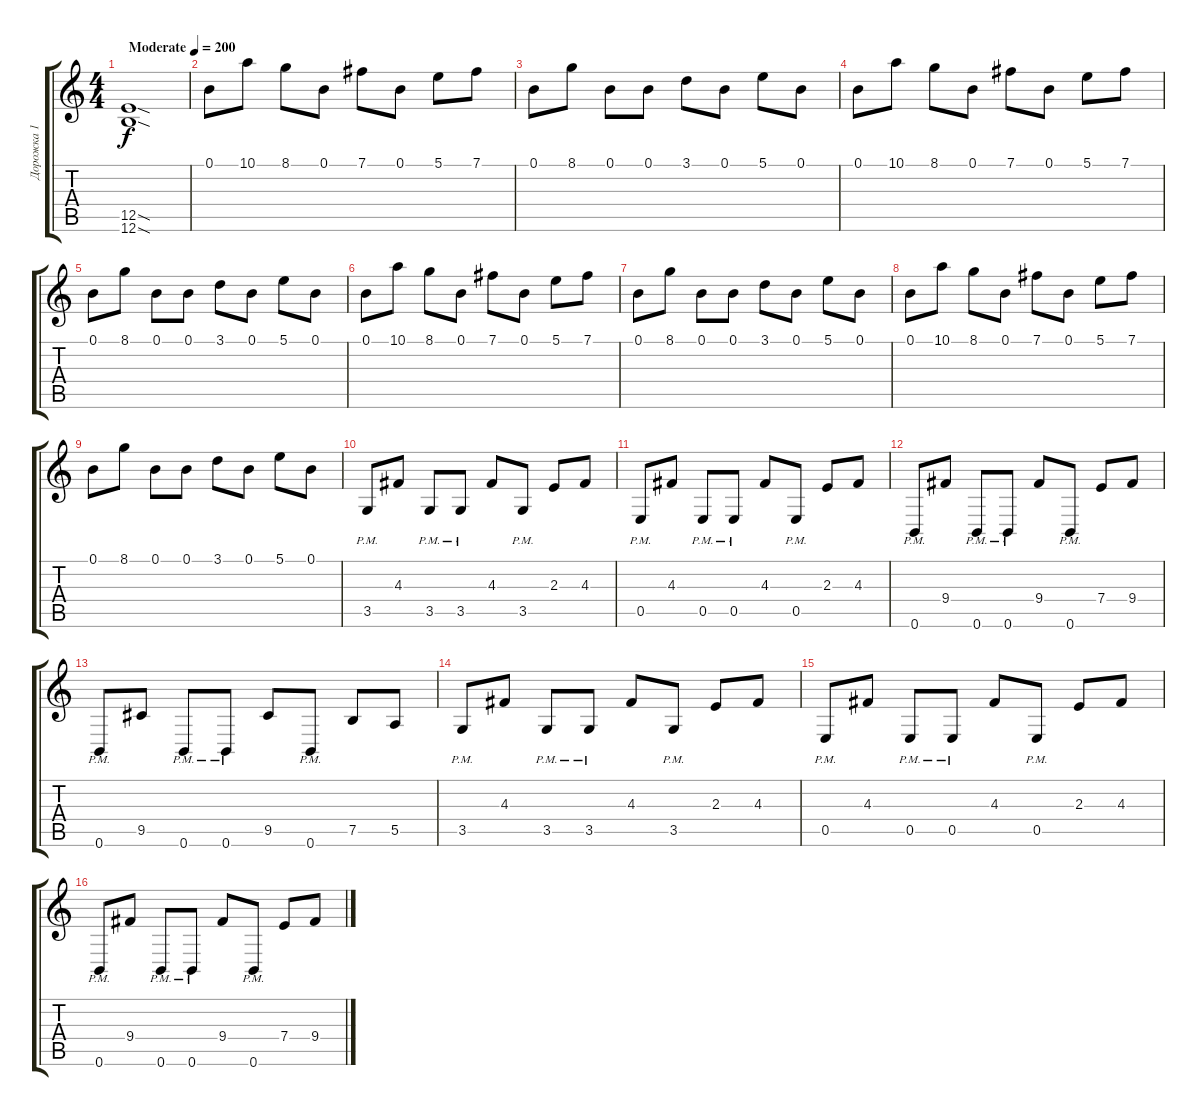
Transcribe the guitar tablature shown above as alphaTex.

\track ("Дорожка 1" "Дорожка 1") {instrument distortionguitar}
\staff {score tabs}
\tuning (B3 Gb3 D3 A2 E2 B1) {hide}
\ts (4 4)
\tempo (200 "Moderate")
\clef g2
\ks c
(12.5{sod} 12.6{sod}).1{dy f instrument distortionguitar} |
0.1.8 10.1.8 8.1.8 0.1.8 7.1.8 0.1.8 5.1.8 7.1.8 |
0.1.8 8.1.8 0.1.8 0.1.8 3.1.8 0.1.8 5.1.8 0.1.8 |
0.1.8 10.1.8 8.1.8 0.1.8 7.1.8 0.1.8 5.1.8 7.1.8 |
0.1.8 8.1.8 0.1.8 0.1.8 3.1.8 0.1.8 5.1.8 0.1.8 |
0.1.8 10.1.8 8.1.8 0.1.8 7.1.8 0.1.8 5.1.8 7.1.8 |
0.1.8 8.1.8 0.1.8 0.1.8 3.1.8 0.1.8 5.1.8 0.1.8 |
0.1.8 10.1.8 8.1.8 0.1.8 7.1.8 0.1.8 5.1.8 7.1.8 |
0.1.8 8.1.8 0.1.8 0.1.8 3.1.8 0.1.8 5.1.8 0.1.8 |
3.5{pm}.8 4.3.8 3.5{pm}.8 3.5{pm}.8 4.3.8 3.5{pm}.8 2.3.8 4.3.8 |
0.5{pm}.8 4.3.8 0.5{pm}.8 0.5{pm}.8 4.3.8 0.5{pm}.8 2.3.8 4.3.8 |
0.6{pm}.8 9.4.8 0.6{pm}.8 0.6{pm}.8 9.4.8 0.6{pm}.8 7.4.8 9.4.8 |
0.6{pm}.8 9.5.8 0.6{pm}.8 0.6{pm}.8 9.5.8 0.6{pm}.8 7.5.8 5.5.8 |
3.5{pm}.8 4.3.8 3.5{pm}.8 3.5{pm}.8 4.3.8 3.5{pm}.8 2.3.8 4.3.8 |
0.5{pm}.8 4.3.8 0.5{pm}.8 0.5{pm}.8 4.3.8 0.5{pm}.8 2.3.8 4.3.8 |
0.6{pm}.8 9.4.8 0.6{pm}.8 0.6{pm}.8 9.4.8 0.6{pm}.8 7.4.8 9.4.8
